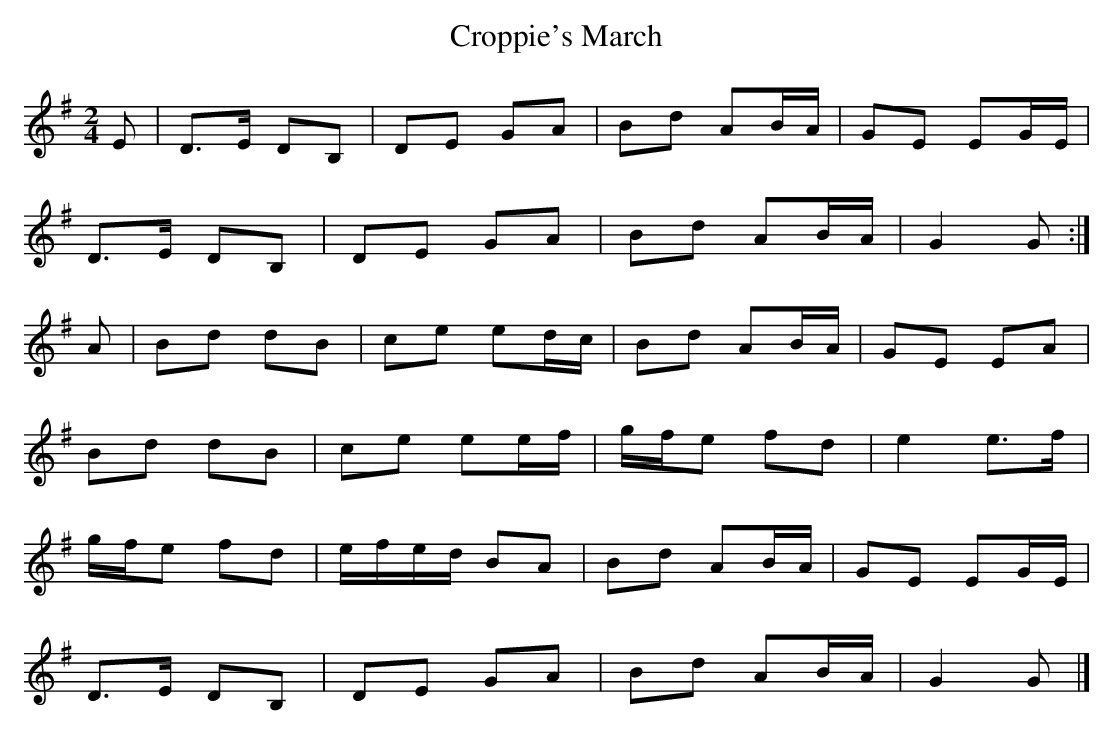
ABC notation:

X:1
T:Croppie's March
M:2/4
L:1/8
K:G Major
E|D3/2E/ DB,|DE GA|Bd AB/A/|GE EG/E/|!
D3/2E/ DB,|DE GA|Bd AB/A/|G2 G:|!
A|Bd dB|ce ed/c/|Bd AB/A/|GE EA|!
Bd dB|ce ee/f/|g/f/e fd|e2 e3/2f/|!
g/f/e fd|e/f/e/d/ BA|Bd AB/A/|GE EG/E/|!
D3/2E/ DB,|DE GA|Bd AB/A/|G2 G|]!
